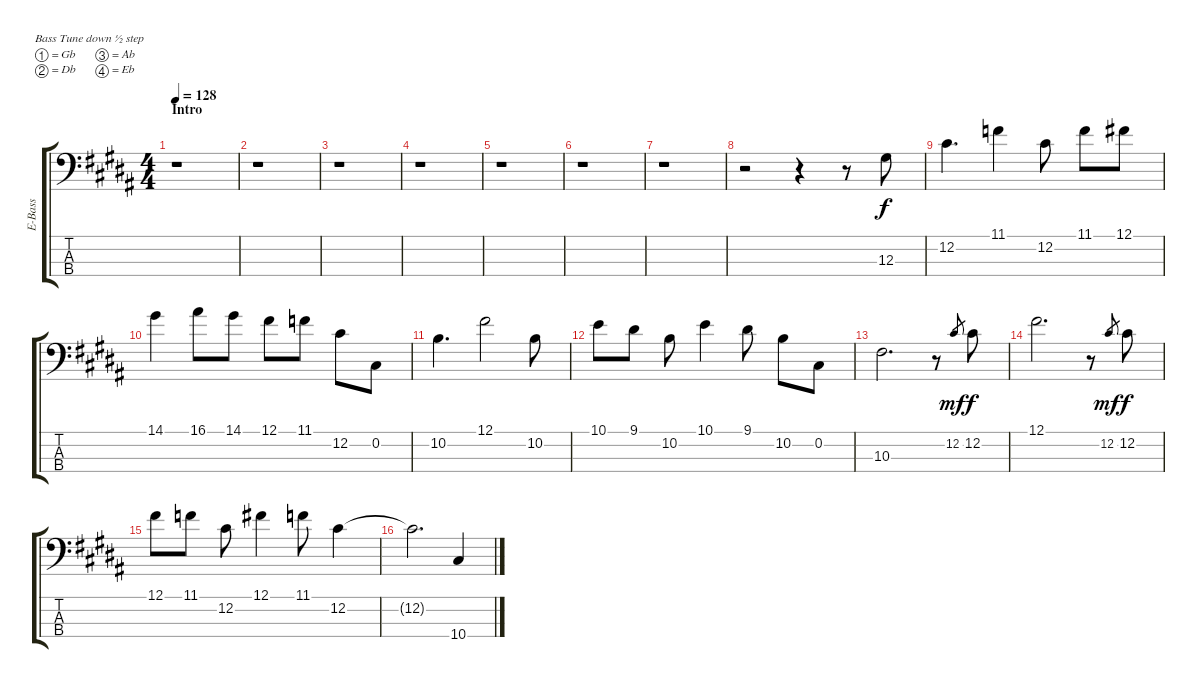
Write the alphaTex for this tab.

\bracketExtendMode groupsimilarinstruments
\otherSystemsTrackNameOrientation horizontal
\track ("Bass (Duff)" "E-Bass") {defaultSystemsLayout 4 instrument electricbasspick}
\staff {score tabs}
\tuning (Gb2 Db2 Ab1 Eb1)
\ts (4 4)
\section ("" "Intro")
\tempo 128
\clef f4
\ks b
r.1{dy f instrument electricbasspick} |
r.1 |
r.1 |
r.1 |
r.1 |
r.1 |
r.1 |
r.2 r.4 r.8 12.3{acc forcenatural}.8 |
12.2{acc forcenatural}.4{d} 11.1{acc b}.4 12.2{acc forcenatural}.8 11.1{acc b}.8 12.1{acc forcenatural}.8 |
14.1{acc forcenatural}.4 16.1{acc forcenatural}.8 14.1{acc forcenatural}.8 12.1{acc forcenatural}.8 11.1{acc b}.8 12.2{acc forcenatural}.8 0.2{acc forcenatural}.8 |
10.2{acc forcenatural}.4{d} 12.1{acc forcenatural}.2 10.2{acc forcenatural}.8 |
10.1{acc forcenatural}.8 9.1{acc forcenatural}.8 10.2{acc forcenatural}.8 10.1{acc forcenatural}.4 9.1{acc forcenatural}.8 10.2{acc forcenatural}.8 0.2{acc forcenatural}.8 |
10.3{acc forcenatural}.2{d} r.8 12.2{acc forcenatural}.8{gr dy mf} 12.2{acc forcenatural}.8{dy f} |
12.1{acc forcenatural}.2{d} r.8 12.2{acc forcenatural}.8{gr dy mf} 12.2{acc forcenatural}.8{dy f} |
12.1{acc forcenatural}.8 11.1{acc b}.8 12.2{acc forcenatural}.8 12.1{acc forcenatural}.4 11.1{acc b}.8 12.2{acc forcenatural}.4 |
12.2{t acc forcenatural}.2{d} 10.4{acc forcenatural}.4
